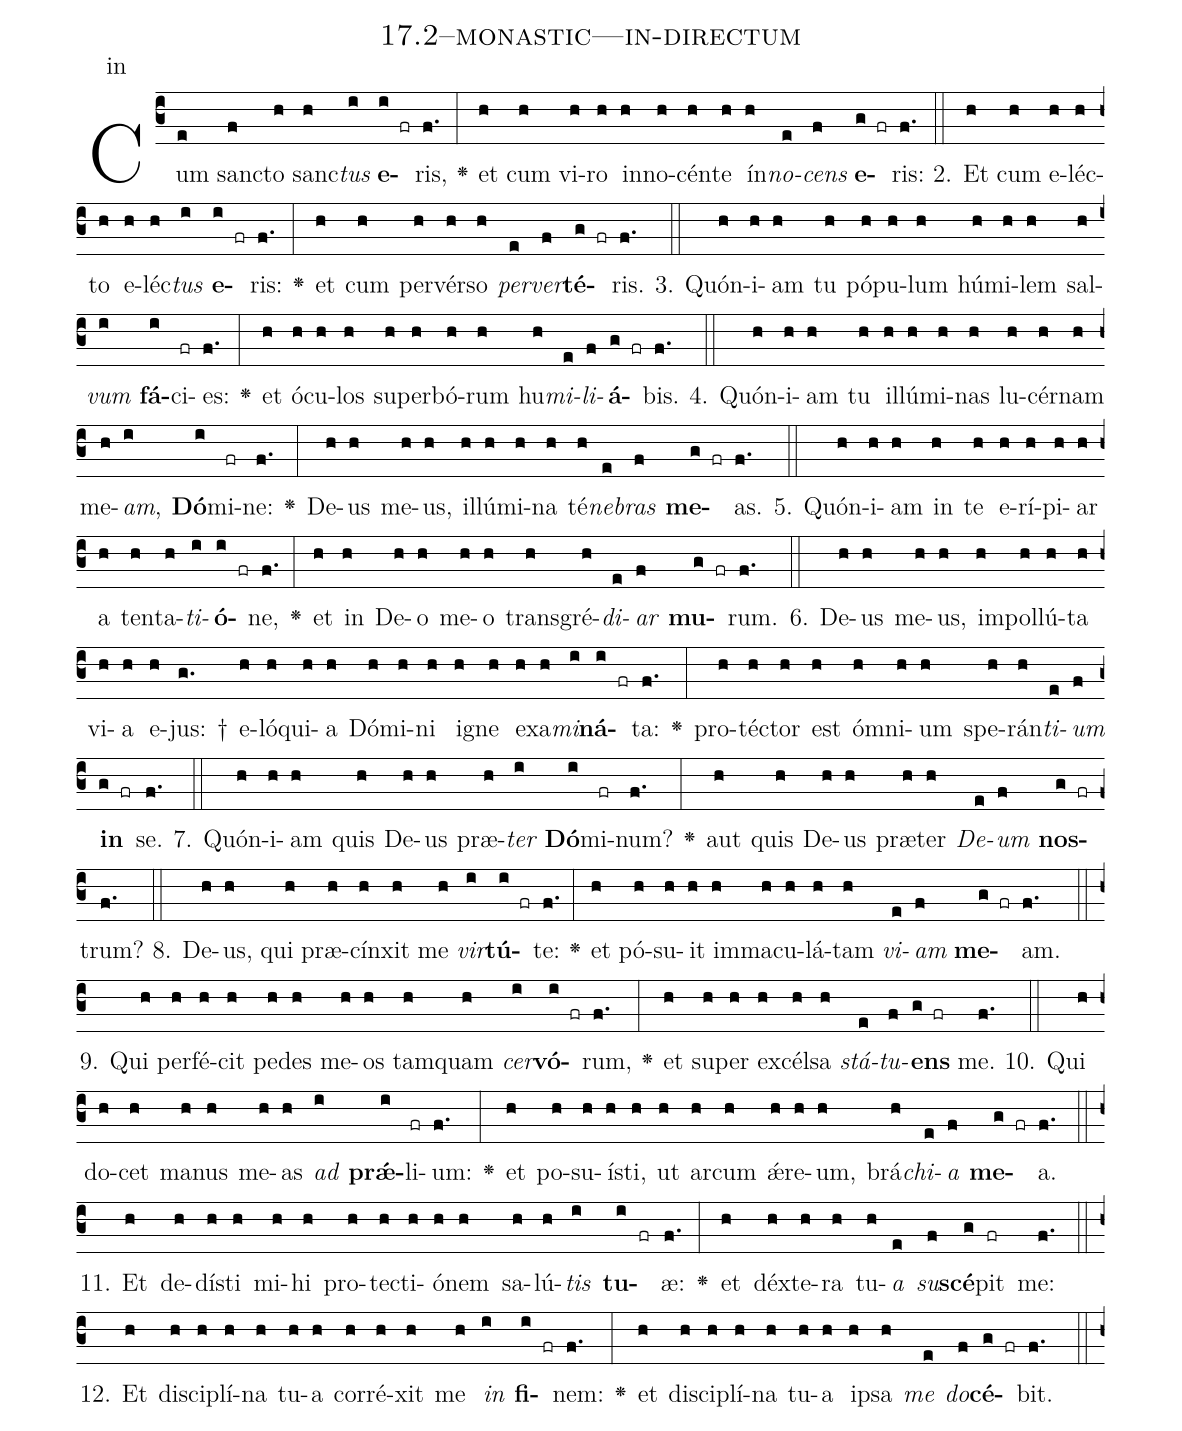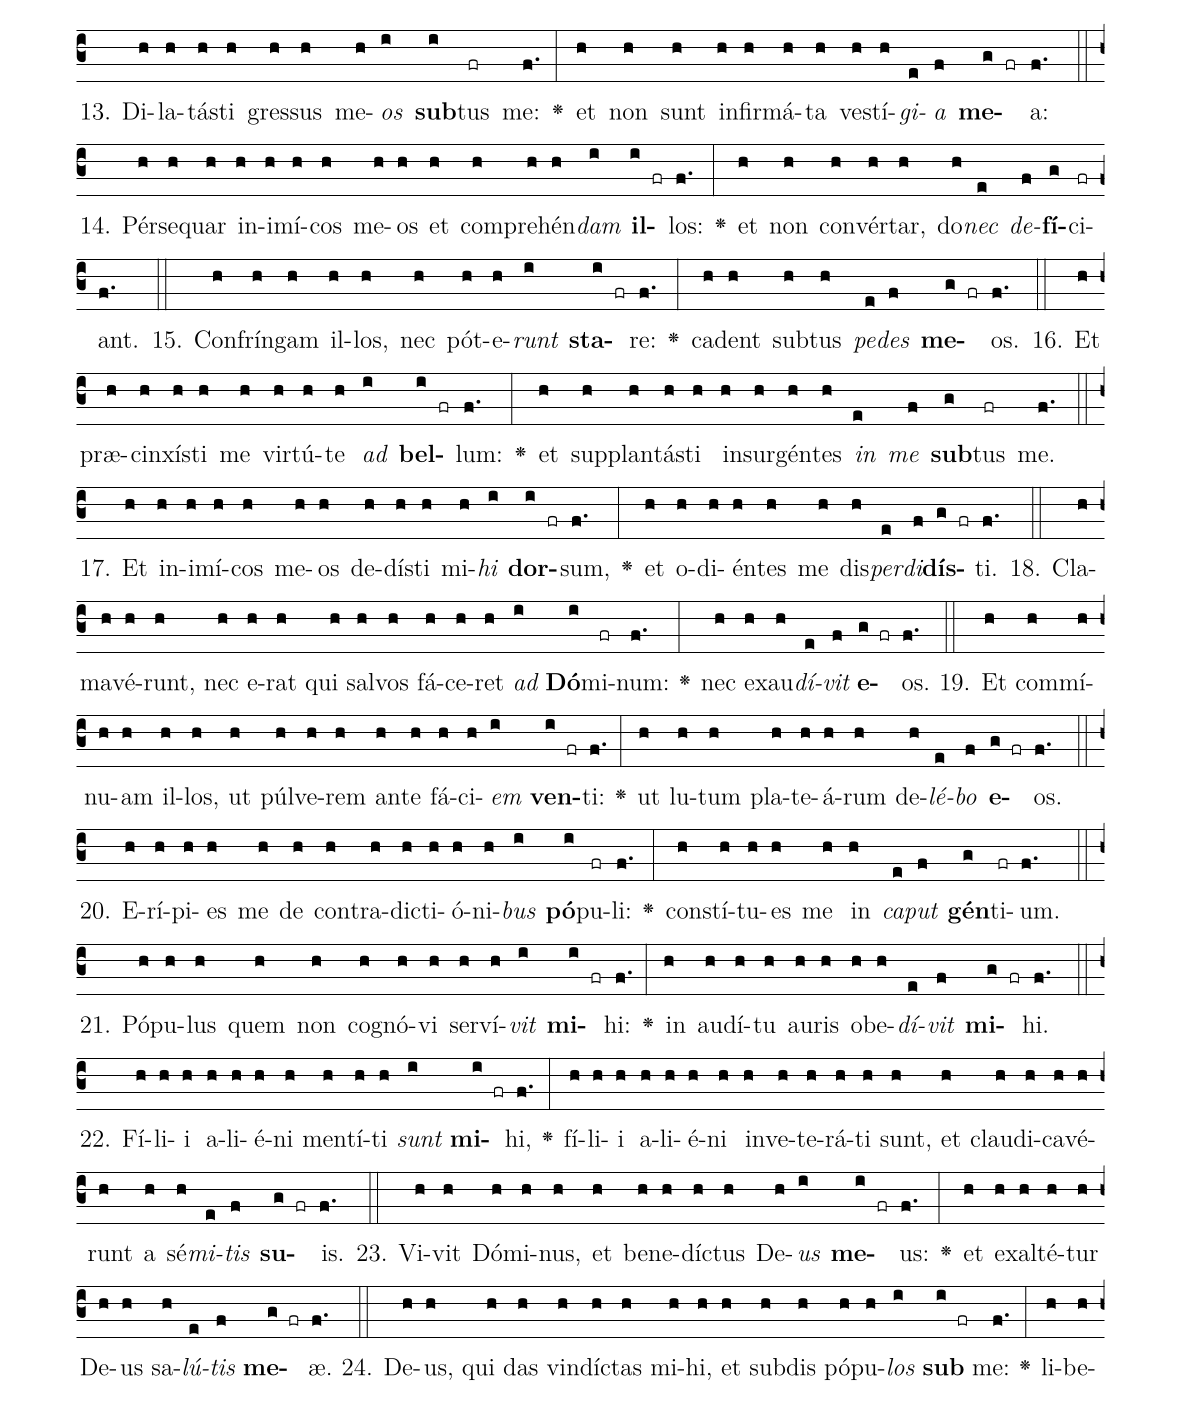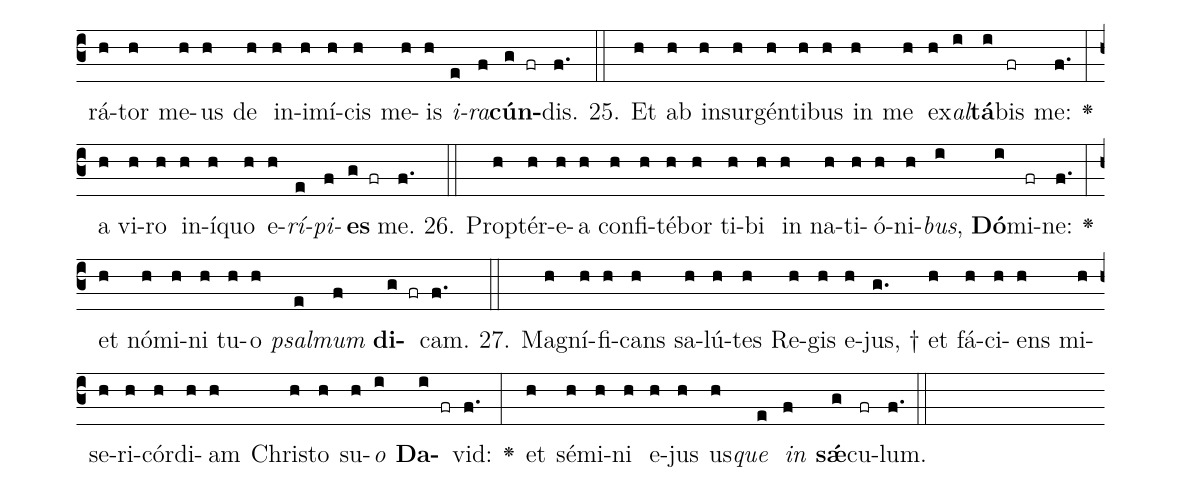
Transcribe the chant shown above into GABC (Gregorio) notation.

name: 17.2--monastic---in-directum;
annotation: in;
%%
(c3)Cum(e) sanc(f)to(h) sanc(h)<i>tus</i>(i) <b>e</b>(i fr)ris,(f.) <v>\greheightstar</v>(:) et(h) cum(h) vi(h)ro(h) in(h)no(h)cén(h)te(h) ín(h)<i>no</i>(e)<i>cens</i>(f) <b>e</b>(g fr)ris:(f.) (::)
2. Et(h) cum(h) e(h)léc(h)to(h) e(h)léc(h)<i>tus</i>(i) <b>e</b>(i fr)ris:(f.) <v>\greheightstar</v>(:) et(h) cum(h) per(h)vér(h)so(h) <i>per</i>(e)<i>ver</i>(f)<b>té</b>(g fr)ris.(f.) (::)
3. Quón(h)i(h)am(h) tu(h) pó(h)pu(h)lum(h) hú(h)mi(h)lem(h) sal(h)<i>vum</i>(i) <b>fá</b>(i)ci(fr)es:(f.) <v>\greheightstar</v>(:) et(h) ó(h)cu(h)los(h) su(h)per(h)bó(h)rum(h) hu(h)<i>mi</i>(e)<i>li</i>(f)<b>á</b>(g fr)bis.(f.) (::)
4. Quón(h)i(h)am(h) tu(h) il(h)lú(h)mi(h)nas(h) lu(h)cér(h)nam(h) me(h)<i>am</i>,(i) <b>Dó</b>(i)mi(fr)ne:(f.) <v>\greheightstar</v>(:) De(h)us(h) me(h)us,(h) il(h)lú(h)mi(h)na(h) té(h)<i>ne</i>(e)<i>bras</i>(f) <b>me</b>(g fr)as.(f.) (::)
5. Quón(h)i(h)am(h) in(h) te(h) e(h)rí(h)pi(h)ar(h) a(h) ten(h)ta(h)<i>ti</i>(i)<b>ó</b>(i fr)ne,(f.) <v>\greheightstar</v>(:) et(h) in(h) De(h)o(h) me(h)o(h) trans(h)gré(h)<i>di</i>(e)<i>ar</i>(f) <b>mu</b>(g fr)rum.(f.) (::)
6. De(h)us(h) me(h)us,(h) im(h)pol(h)lú(h)ta(h) vi(h)a(h) e(h)jus: †(g.) e(h)ló(h)qui(h)a(h) Dó(h)mi(h)ni(h) i(h)gne(h) ex(h)a(h)<i>mi</i>(i)<b>ná</b>(i fr)ta:(f.) <v>\greheightstar</v>(:) pro(h)téc(h)tor(h) est(h) óm(h)ni(h)um(h) spe(h)rán(h)<i>ti</i>(e)<i>um</i>(f) <b>in</b>(g fr) se.(f.) (::)
7. Quón(h)i(h)am(h) quis(h) De(h)us(h) præ(h)<i>ter</i>(i) <b>Dó</b>(i)mi(fr)num?(f.) <v>\greheightstar</v>(:) aut(h) quis(h) De(h)us(h) præ(h)ter(h) <i>De</i>(e)<i>um</i>(f) <b>nos</b>(g fr)trum?(f.) (::)
8. De(h)us,(h) qui(h) præ(h)cín(h)xit(h) me(h) <i>vir</i>(i)<b>tú</b>(i fr)te:(f.) <v>\greheightstar</v>(:) et(h) pó(h)su(h)it(h) im(h)ma(h)cu(h)lá(h)tam(h) <i>vi</i>(e)<i>am</i>(f) <b>me</b>(g fr)am.(f.) (::)
9. Qui(h) per(h)fé(h)cit(h) pe(h)des(h) me(h)os(h) tam(h)quam(h) <i>cer</i>(i)<b>vó</b>(i fr)rum,(f.) <v>\greheightstar</v>(:) et(h) su(h)per(h) ex(h)cél(h)sa(h) <i>stá</i>(e)<i>tu</i>(f)<b>ens</b>(g fr) me.(f.) (::)
10. Qui(h) do(h)cet(h) ma(h)nus(h) me(h)as(h) <i>ad</i>(i) <b>prǽ</b>(i)li(fr)um:(f.) <v>\greheightstar</v>(:) et(h) po(h)su(h)ís(h)ti,(h) ut(h) ar(h)cum(h) ǽ(h)re(h)um,(h) brá(h)<i>chi</i>(e)<i>a</i>(f) <b>me</b>(g fr)a.(f.) (::)
11. Et(h) de(h)dís(h)ti(h) mi(h)hi(h) pro(h)tec(h)ti(h)ó(h)nem(h) sa(h)lú(h)<i>tis</i>(i) <b>tu</b>(i fr)æ:(f.) <v>\greheightstar</v>(:) et(h) déx(h)te(h)ra(h) tu(h)<i>a</i>(e) <i>su</i>(f)<b>scé</b>(g)pit(fr) me:(f.) (::)
12. Et(h) di(h)sci(h)plí(h)na(h) tu(h)a(h) cor(h)ré(h)xit(h) me(h) <i>in</i>(i) <b>fi</b>(i fr)nem:(f.) <v>\greheightstar</v>(:) et(h) di(h)sci(h)plí(h)na(h) tu(h)a(h) ip(h)sa(h) <i>me</i>(e) <i>do</i>(f)<b>cé</b>(g fr)bit.(f.) (::)
13. Di(h)la(h)tás(h)ti(h) gres(h)sus(h) me(h)<i>os</i>(i) <b>sub</b>(i)tus(fr) me:(f.) <v>\greheightstar</v>(:) et(h) non(h) sunt(h) in(h)fir(h)má(h)ta(h) ves(h)tí(h)<i>gi</i>(e)<i>a</i>(f) <b>me</b>(g fr)a:(f.) (::)
14. Pér(h)se(h)quar(h) in(h)i(h)mí(h)cos(h) me(h)os(h) et(h) com(h)pre(h)hén(h)<i>dam</i>(i) <b>il</b>(i fr)los:(f.) <v>\greheightstar</v>(:) et(h) non(h) con(h)vér(h)tar,(h) do(h)<i>nec</i>(e) <i>de</i>(f)<b>fí</b>(g)ci(fr)ant.(f.) (::)
15. Con(h)frín(h)gam(h) il(h)los,(h) nec(h) pót(h)e(h)<i>runt</i>(i) <b>sta</b>(i fr)re:(f.) <v>\greheightstar</v>(:) ca(h)dent(h) sub(h)tus(h) <i>pe</i>(e)<i>des</i>(f) <b>me</b>(g fr)os.(f.) (::)
16. Et(h) præ(h)cin(h)xís(h)ti(h) me(h) vir(h)tú(h)te(h) <i>ad</i>(i) <b>bel</b>(i fr)lum:(f.) <v>\greheightstar</v>(:) et(h) sup(h)plan(h)tás(h)ti(h) in(h)sur(h)gén(h)tes(h) <i>in</i>(e) <i>me</i>(f) <b>sub</b>(g)tus(fr) me.(f.) (::)
17. Et(h) in(h)i(h)mí(h)cos(h) me(h)os(h) de(h)dís(h)ti(h) mi(h)<i>hi</i>(i) <b>dor</b>(i fr)sum,(f.) <v>\greheightstar</v>(:) et(h) o(h)di(h)én(h)tes(h) me(h) dis(h)<i>per</i>(e)<i>di</i>(f)<b>dís</b>(g fr)ti.(f.) (::)
18. Cla(h)ma(h)vé(h)runt,(h) nec(h) e(h)rat(h) qui(h) sal(h)vos(h) fá(h)ce(h)ret(h) <i>ad</i>(i) <b>Dó</b>(i)mi(fr)num:(f.) <v>\greheightstar</v>(:) nec(h) ex(h)au(h)<i>dí</i>(e)<i>vit</i>(f) <b>e</b>(g fr)os.(f.) (::)
19. Et(h) com(h)mí(h)nu(h)am(h) il(h)los,(h) ut(h) púl(h)ve(h)rem(h) an(h)te(h) fá(h)ci(h)<i>em</i>(i) <b>ven</b>(i fr)ti:(f.) <v>\greheightstar</v>(:) ut(h) lu(h)tum(h) pla(h)te(h)á(h)rum(h) de(h)<i>lé</i>(e)<i>bo</i>(f) <b>e</b>(g fr)os.(f.) (::)
20. E(h)rí(h)pi(h)es(h) me(h) de(h) con(h)tra(h)dic(h)ti(h)ó(h)ni(h)<i>bus</i>(i) <b>pó</b>(i)pu(fr)li:(f.) <v>\greheightstar</v>(:) con(h)stí(h)tu(h)es(h) me(h) in(h) <i>ca</i>(e)<i>put</i>(f) <b>gén</b>(g)ti(fr)um.(f.) (::)
21. Pó(h)pu(h)lus(h) quem(h) non(h) co(h)gnó(h)vi(h) ser(h)ví(h)<i>vit</i>(i) <b>mi</b>(i fr)hi:(f.) <v>\greheightstar</v>(:) in(h) au(h)dí(h)tu(h) au(h)ris(h) ob(h)e(h)<i>dí</i>(e)<i>vit</i>(f) <b>mi</b>(g fr)hi.(f.) (::)
22. Fí(h)li(h)i(h) a(h)li(h)é(h)ni(h) men(h)tí(h)ti(h) <i>sunt</i>(i) <b>mi</b>(i fr)hi,(f.) <v>\greheightstar</v>(:) fí(h)li(h)i(h) a(h)li(h)é(h)ni(h) in(h)ve(h)te(h)rá(h)ti(h) sunt,(h) et(h) clau(h)di(h)ca(h)vé(h)runt(h) a(h) sé(h)<i>mi</i>(e)<i>tis</i>(f) <b>su</b>(g fr)is.(f.) (::)
23. Vi(h)vit(h) Dó(h)mi(h)nus,(h) et(h) be(h)ne(h)díc(h)tus(h) De(h)<i>us</i>(i) <b>me</b>(i fr)us:(f.) <v>\greheightstar</v>(:) et(h) ex(h)al(h)té(h)tur(h) De(h)us(h) sa(h)<i>lú</i>(e)<i>tis</i>(f) <b>me</b>(g fr)æ.(f.) (::)
24. De(h)us,(h) qui(h) das(h) vin(h)díc(h)tas(h) mi(h)hi,(h) et(h) sub(h)dis(h) pó(h)pu(h)<i>los</i>(i) <b>sub</b>(i fr) me:(f.) <v>\greheightstar</v>(:) li(h)be(h)rá(h)tor(h) me(h)us(h) de(h) in(h)i(h)mí(h)cis(h) me(h)is(h) <i>i</i>(e)<i>ra</i>(f)<b>cún</b>(g fr)dis.(f.) (::)
25. Et(h) ab(h) in(h)sur(h)gén(h)ti(h)bus(h) in(h) me(h) ex(h)<i>al</i>(i)<b>tá</b>(i)bis(fr) me:(f.) <v>\greheightstar</v>(:) a(h) vi(h)ro(h) in(h)í(h)quo(h) e(h)<i>rí</i>(e)<i>pi</i>(f)<b>es</b>(g fr) me.(f.) (::)
26. Prop(h)tér(h)e(h)a(h) con(h)fi(h)té(h)bor(h) ti(h)bi(h) in(h) na(h)ti(h)ó(h)ni(h)<i>bus</i>,(i) <b>Dó</b>(i)mi(fr)ne:(f.) <v>\greheightstar</v>(:) et(h) nó(h)mi(h)ni(h) tu(h)o(h) <i>psal</i>(e)<i>mum</i>(f) <b>di</b>(g fr)cam.(f.) (::)
27. Ma(h)gní(h)fi(h)cans(h) sa(h)lú(h)tes(h) Re(h)gis(h) e(h)jus, †(g.) et(h) fá(h)ci(h)ens(h) mi(h)se(h)ri(h)cór(h)di(h)am(h) Chris(h)to(h) su(h)<i>o</i>(i) <b>Da</b>(i fr)vid:(f.) <v>\greheightstar</v>(:) et(h) sé(h)mi(h)ni(h) e(h)jus(h) us(h)<i>que</i>(e) <i>in</i>(f) <b>sǽ</b>(g)cu(fr)lum.(f.) (::)
